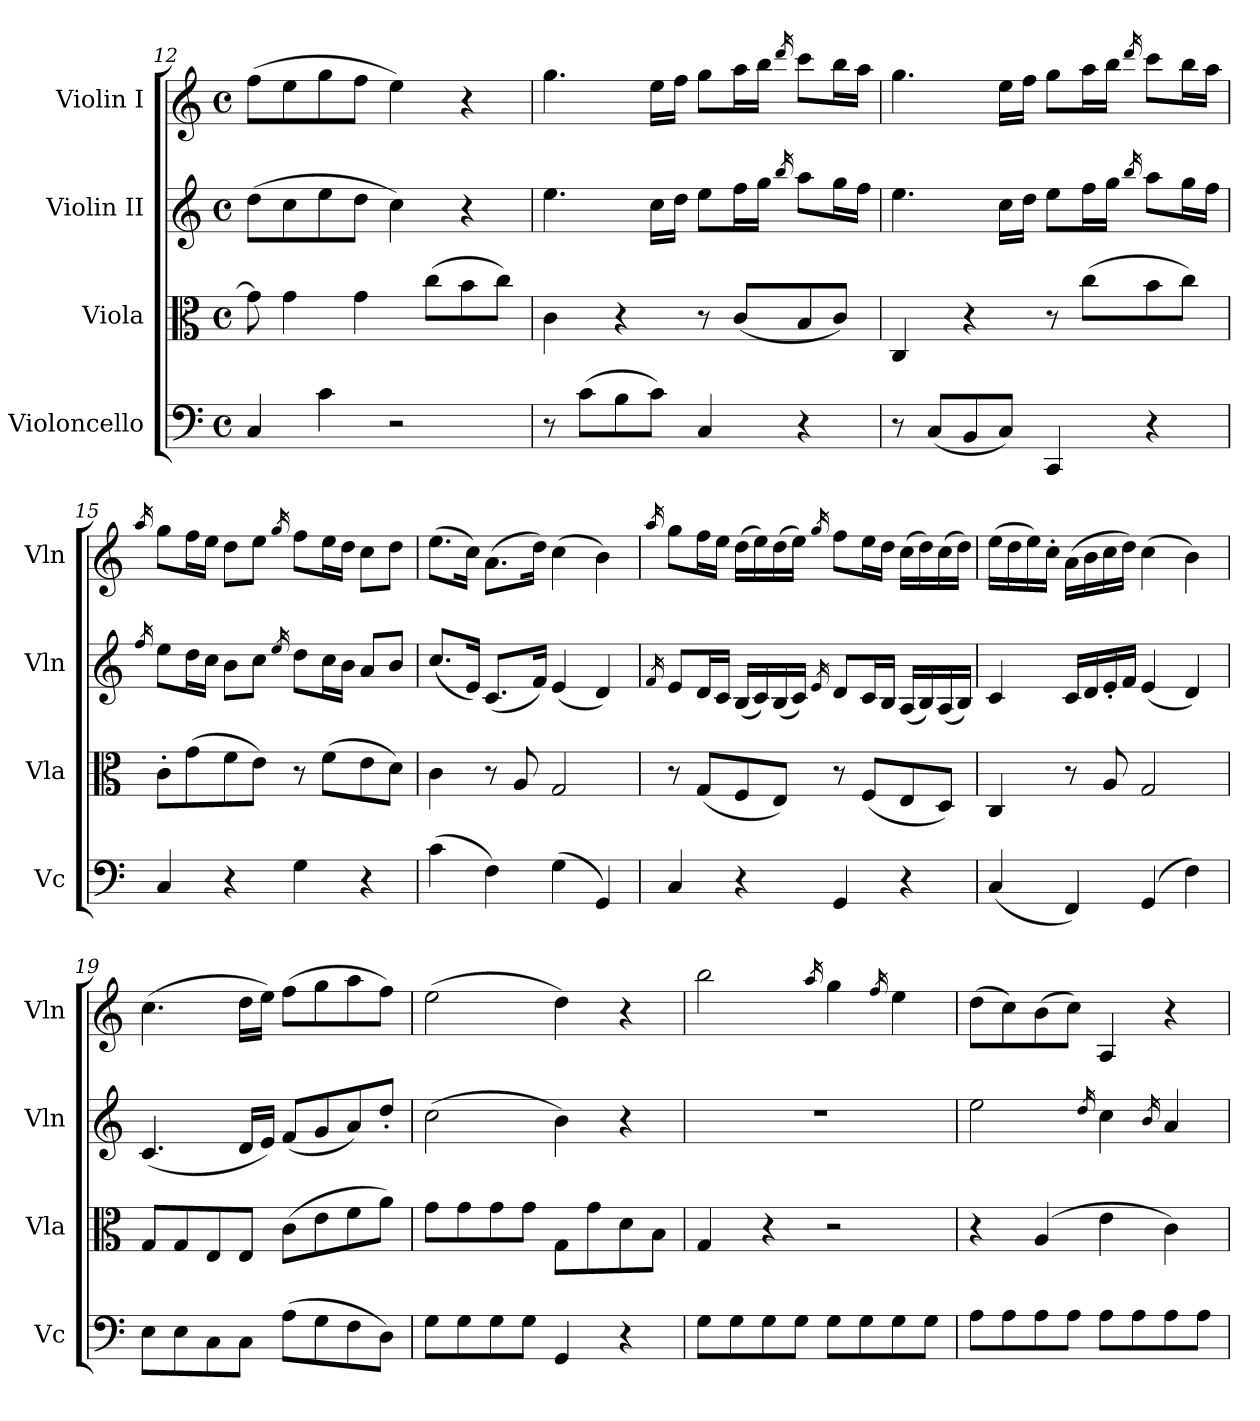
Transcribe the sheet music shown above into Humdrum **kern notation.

**kern	**kern	**kern	**kern
*part4	*part3	*part2	*part1
*staff4	*staff3	*staff2	*staff1
*I"Violoncello	*I"Viola	*I"Violin II	*I"Violin I
*I'Vc	*I'Vla	*I'Vln	*I'Vln
*clefF4	*clefC3	*clefG2	*clefG2
*k[]	*k[]	*k[]	*k[]
*M4/4	*M4/4	*M4/4	*M4/4
*met(c)	*met(c)	*met(c)	*met(c)
=12	=12	=12	=12
4C/	8g\]	(>8dd\L	(>8ff\L
.	4g\	8cc\	8ee\
4c\	.	8ee\	8gg\
.	4g\	8dd\J	8ff\J
2r	.	4cc\)	4ee\)
.	(>8cc\L	.	.
.	8b\	4r	4r
.	8cc\J)	.	.
=13	=13	=13	=13
8r	4c\	4.ee\	4.gg\
(>8c\L	.	.	.
8B\	4r	.	.
8c\J)	.	16cc\LL	16ee\LL
.	.	16dd\JJ	16ff\JJ
4C/	8r	8ee\L	8gg\L
.	(<8c/L	16ff\L	16aa\L
.	.	16gg\JJ	16bb\JJ
.	.	16qbb/	16qddd/
4r	8B/	8aa\L	8ccc\L
.	8c/J)	16gg\L	16bb\L
.	.	16ff\JJ	16aa\JJ
!!LO:PB:g=z
=14	=14	=14	=14
8r	4C/	4.ee\	4.gg\
(<8C/L	.	.	.
8BB/	4r	.	.
8C/J)	.	16cc\LL	16ee\LL
.	.	16dd\JJ	16ff\JJ
4CC/	8r	8ee\L	8gg\L
.	(>8cc\L	16ff\L	16aa\L
.	.	16gg\JJ	16bb\JJ
.	.	16qbb/	16qddd/
4r	8b\	8aa\L	8ccc\L
.	8cc\J)	16gg\L	16bb\L
.	.	16ff\JJ	16aa\JJ
=15	=15	=15	=15
.	.	16qff/	16qaa/
4C/	8c'\L	8ee\L	8gg\L
.	(>8g\	16dd\L	16ff\L
.	.	16cc\JJ	16ee\JJ
4r	8f\	8b\L	8dd\L
.	8e\J)	8cc\J	8ee\J
.	.	16qee/	16qgg/
4G\	8r	8dd\L	8ff\L
.	(>8f\L	16cc\L	16ee\L
.	.	16b\JJ	16dd\JJ
4r	8e\	8a/L	8cc\L
.	8d\J)	8b/J	8dd\J
=16	=16	=16	=16
(>4c\	4c\	(<8.cc/L	(>8.ee\L
.	.	16e/Jk)	16cc\Jk)
4F\)	8r	(<8.c/L	(>8.a\L
.	8A/	.	.
.	.	16f/Jk)	16dd\Jk)
(>4G\	2G/	(<4e/	(>4cc\
4GG/)	.	4d/)	4b\)
!!LO:LB:g=z
=17	=17	=17	=17
.	.	16qf/	16qaa/
4C/	8r	8e/L	8gg\L
.	(<8G/L	16d/L	16ff\L
.	.	16c/JJ	16ee\JJ
4r	8F/	(<16B/LL	(>16dd\LL
.	.	16c/)	16ee\)
.	8E/J)	(<16B/	(>16dd\
.	.	16c/JJ)	16ee\JJ)
.	.	16qe/	16qgg/
4GG/	8r	8d/L	8ff\L
.	(<8F/L	16c/L	16ee\L
.	.	16B/JJ	16dd\JJ
4r	8E/	(<16A/LL	(>16cc\LL
.	.	16B/)	16dd\)
.	8D/J)	(<16A/	(>16cc\
.	.	16B/JJ)	16dd\JJ)
=18	=18	=18	=18
(<4C/	4C/	4c/	(>16ee\LL
.	.	.	16dd\
.	.	.	16ee\)
.	.	.	16cc'\JJ
4FF/)	8r	16c/LL	(>16a\LL
.	.	16d/	16b\
.	8A/	16e'/	16cc\
.	.	16f/JJ	16dd\JJ)
(>4GG/	2G/	(<4e/	(>4cc\
4F\)	.	4d/)	4b\)
=19	=19	=19	=19
8E\L	8G/L	(<4.c/	(>4.cc\
8E\	8G/	.	.
8C\	8E/	.	.
8C\J	8E/J	16d/LL	16dd\LL
.	.	16e/JJ)	16ee\JJ)
(>8A\L	(>8c\L	(<8f/L	(>8ff\L
8G\	8e\	8g/	8gg\
8F\	8f\	8a/)	8aa\
8D\J)	8a\J)	8dd'/J	8ff\J)
=20	=20	=20	=20
8G\L	8g\L	(>2cc\	(>2ee\
8G\	8g\	.	.
8G\	8g\	.	.
8G\J	8g\J	.	.
4GG/	8G\L	4b\)	4dd\)
.	8g\	.	.
4r	8d\	4r	4r
.	8B\J	.	.
!!LO:LB:g=z
=21	=21	=21	=21
8G\L	4G/	1r	2bb\
8G\	.	.	.
8G\	4r	.	.
8G\J	.	.	.
.	.	.	16qaa/
8G\L	2r	.	4gg\
8G\	.	.	.
.	.	.	16qff/
8G\	.	.	4ee\
8G\J	.	.	.
=22	=22	=22	=22
8A\L	4r	2ee\	(>8dd\L
8A\	.	.	8cc\)
8A\	(>4A/	.	(>8b\
8A\J	.	.	8cc\J)
.	.	16qdd/	.
8A\L	4e\	4cc\	4A/
8A\	.	.	.
.	.	16qb/	.
8A\	4c\)	4a/	4r
8A\J	.	.	.
=	=	=	=
*-	*-	*-	*-
